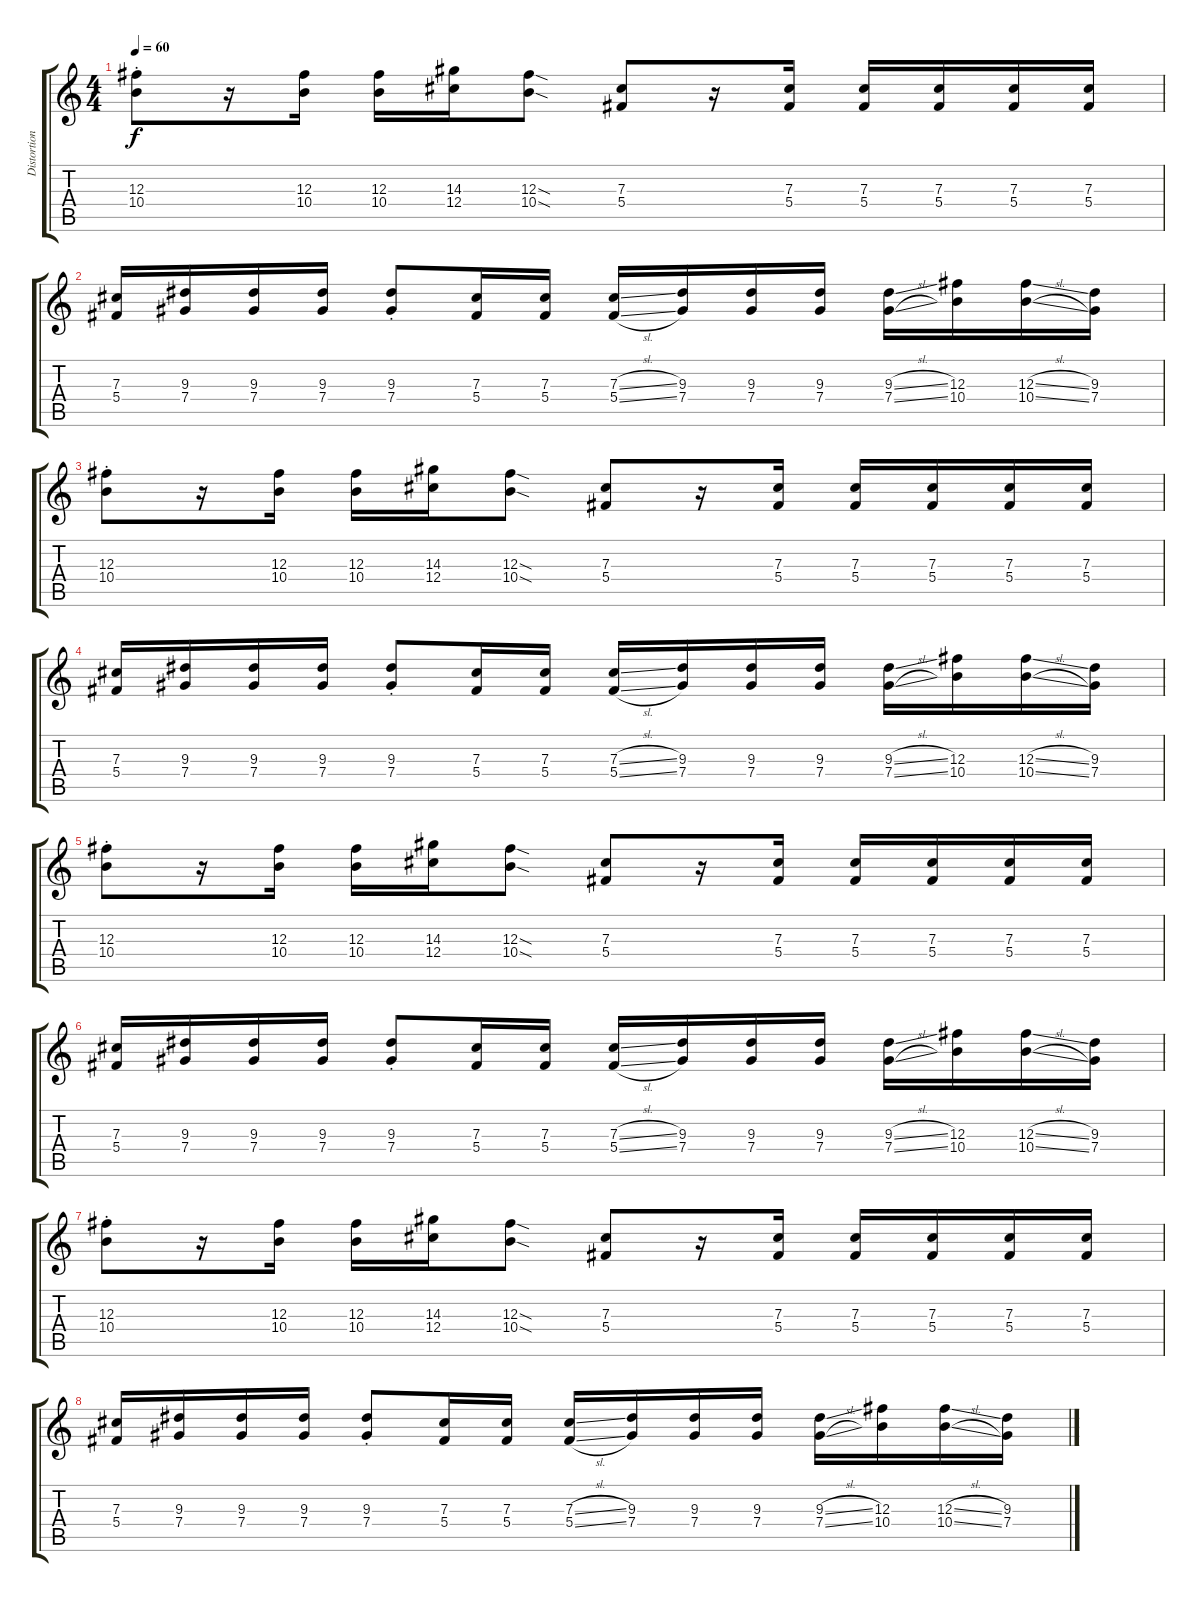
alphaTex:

\track ("Distortion Guitar 2" "Distortion") {instrument distortionguitar}
\staff {score tabs}
\tuning (Eb4 Bb3 Gb3 Db3 Ab2 Eb2) {hide}
\ts (4 4)
\tempo 60
\clef g2
\ks c
(12.3{st} 10.4{st}).8{dy f} r.16 (12.3 10.4).16 (12.3 10.4).16 (14.3 12.4).16 (12.3{sod} 10.4{sod}).8 (7.3 5.4).8 r.16 (7.3 5.4).16 (7.3 5.4).16 (7.3 5.4).16 (7.3 5.4).16 (7.3 5.4).16 |
(7.3 5.4).16 (9.3 7.4).16 (9.3 7.4).16 (9.3 7.4).16 (9.3{st} 7.4{st}).8 (7.3 5.4).16 (7.3 5.4).16 (7.3{sl} 5.4{sl}).16 (9.3 7.4).16 (9.3 7.4).16 (9.3 7.4).16 (9.3{sl} 7.4{sl}).16 (12.3 10.4).16 (12.3{sl} 10.4{sl}).16 (9.3 7.4).16 |
(12.3{st} 10.4{st}).8 r.16 (12.3 10.4).16 (12.3 10.4).16 (14.3 12.4).16 (12.3{sod} 10.4{sod}).8 (7.3 5.4).8 r.16 (7.3 5.4).16 (7.3 5.4).16 (7.3 5.4).16 (7.3 5.4).16 (7.3 5.4).16 |
(7.3 5.4).16 (9.3 7.4).16 (9.3 7.4).16 (9.3 7.4).16 (9.3{st} 7.4{st}).8 (7.3 5.4).16 (7.3 5.4).16 (7.3{sl} 5.4{sl}).16 (9.3 7.4).16 (9.3 7.4).16 (9.3 7.4).16 (9.3{sl} 7.4{sl}).16 (12.3 10.4).16 (12.3{sl} 10.4{sl}).16 (9.3 7.4).16 |
(12.3{st} 10.4{st}).8 r.16 (12.3 10.4).16 (12.3 10.4).16 (14.3 12.4).16 (12.3{sod} 10.4{sod}).8 (7.3 5.4).8 r.16 (7.3 5.4).16 (7.3 5.4).16 (7.3 5.4).16 (7.3 5.4).16 (7.3 5.4).16 |
(7.3 5.4).16 (9.3 7.4).16 (9.3 7.4).16 (9.3 7.4).16 (9.3{st} 7.4{st}).8 (7.3 5.4).16 (7.3 5.4).16 (7.3{sl} 5.4{sl}).16 (9.3 7.4).16 (9.3 7.4).16 (9.3 7.4).16 (9.3{sl} 7.4{sl}).16 (12.3 10.4).16 (12.3{sl} 10.4{sl}).16 (9.3 7.4).16 |
(12.3{st} 10.4{st}).8 r.16 (12.3 10.4).16 (12.3 10.4).16 (14.3 12.4).16 (12.3{sod} 10.4{sod}).8 (7.3 5.4).8 r.16 (7.3 5.4).16 (7.3 5.4).16 (7.3 5.4).16 (7.3 5.4).16 (7.3 5.4).16 |
(7.3 5.4).16 (9.3 7.4).16 (9.3 7.4).16 (9.3 7.4).16 (9.3{st} 7.4{st}).8 (7.3 5.4).16 (7.3 5.4).16 (7.3{sl} 5.4{sl}).16 (9.3 7.4).16 (9.3 7.4).16 (9.3 7.4).16 (9.3{sl} 7.4{sl}).16 (12.3 10.4).16 (12.3{sl} 10.4{sl}).16 (9.3 7.4).16
